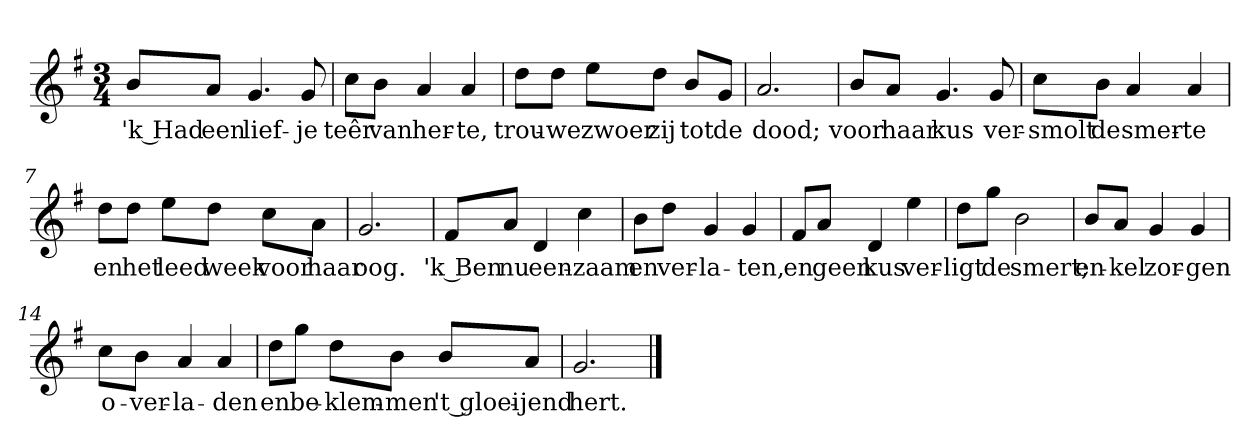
**kern	**text
*part1	*part1
*staff1	*staff1
*clefG2	*
*k[f#]	*
*G:	*
*M3/4	*
*MM120	*
=1	=1
8b/L	'k Had
8a/J	een
4.g	lief-
8g	-je
=2	=2
8cc\L	teêr
8b\J	van
4a	her-
4a	-te,
=3	=3
8dd\L	trou-
8dd\J	-we
8ee\L	zwoer
8dd\J	zij
8b/L	tot
8g/J	de
=4	=4
2.a	dood;
=5	=5
8b/L	voor
8a/J	haar
4.g	kus
8g	ver-
=6	=6
8cc\L	-smolt
8b\J	de
4a	smer-
4a	-te
=7	=7
8dd\L	en
8dd\J	het
8ee\L	leed
8dd\J	week
8cc\L	voor
8a\J	haar
=8	=8
2.g	oog.
=9	=9
8f#/L	'k Ben
8a/J	nu
4d	een-
4cc	-zaam
=10	=10
8b\L	en
8dd\J	ver-
4g	-la-
4g	-ten,
=11	=11
8f#/L	en
8a/J	geen
4d	kus
4ee	ver-
=12	=12
8dd\L	-ligt
8gg\J	de
2b	smert;
=13	=13
8b/L	en-
8a/J	-kel
4g	zor-
4g	-gen
=14	=14
8cc\L	o-
8b\J	-ver-
4a	-la-
4a	-den
=15	=15
8dd\L	en
8gg\J	be-
8dd\L	-klem-
8b\J	-men
8b/L	't gloei-
8a/J	-jend
=16	=16
2.g	hert.
==	==
*-	*-
